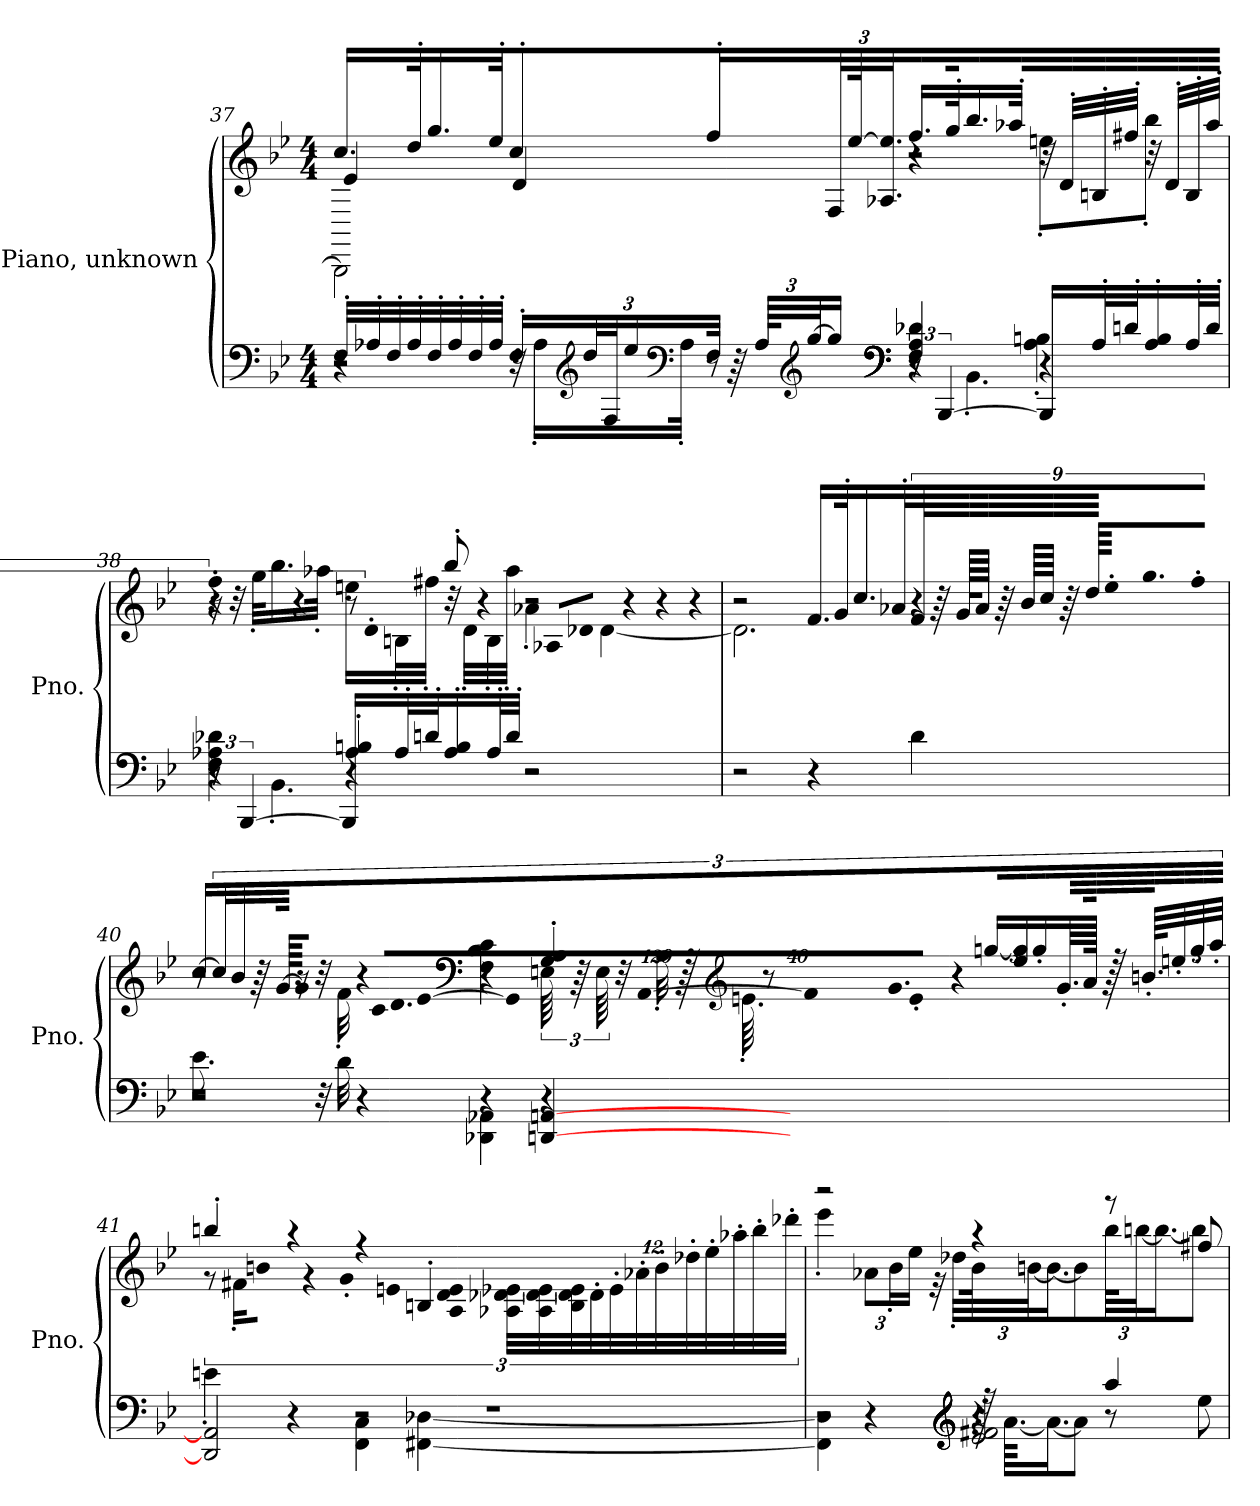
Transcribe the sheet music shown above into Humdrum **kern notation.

**kern	**kern
*part1	*part1
*staff2	*staff1
*I"Piano, unknown	*
*I'Pno.	*
!!LO:LB:g=z
*clefF4	*clefG2
*k[b-e-]	*k[b-e-]
*M4/4	*M4/4
=37	=37
*^	*^
*	*^	*	*^
*	*	*^	*	*	*
32F'/LLL	4r	2r	2r	16.cc/LL	2BBB-\]	4e-/
32A-X'/	.	.	.	.	.	.
32F'/	.	.	.	.	.	.
32A-'/	.	.	.	32dd'/K	.	.
32F'/	.	.	.	16.gg/	.	.
32A-'/	.	.	.	.	.	.
32F'/	.	.	.	.	.	.
32A-'/JJJ	.	.	.	32ee-'/JK	.	.
*Xbrackettup	*	*	*	*	*	*
24F'/LL	32r	.	.	8cc'/	.	4d/
.	16A-'\LL	.	.	.	.	.
*clefG2	*	*	*	*	*	*
48dd/L	.	.	.	.	.	.
48F/J	.	.	.	.	.	.
24ee-/	.	.	.	.	.	.
*clefF4	*	*	*	*	*	*
.	32A-'\JJk	.	.	.	.	.
*brackettup	*	*	*	*	*	*
48F/JJk	8r	.	.	16ff'/L	.	.
96r	.	.	.	.	.	.
96A-/KLLL	.	.	.	.	.	.
*clefG2	*	*	*	*	*	*
[48gg/J	.	.	.	.	.	.
*	*	*	*	*Xbrackettup	*	*
16gg/JJ]	.	.	.	48F/L	.	.
.	.	.	.	[96ee-/K	.	.
.	.	.	.	48.A-X/ 48.ee-/]JJJ	.	.
*clefF4	*	*	*	*	*	*
12r	4r	4F/ 4A-/ 4d-X/	8r	16.ff/LL	4r	2r
[6BBB-/	.	.	.	.	.	.
.	.	.	.	32gg'/K	.	.
.	.	.	4.BB-'\	16.bb-/	.	.
.	.	.	.	32aa-X'/JJk	.	.
16BBB-/LL]	4A-\' 4Bn\'	4r	.	32r	8een'\L	.
.	.	.	.	32d'/LLL	.	.
32A-'/L	.	.	.	32Bn'/	.	.
32dn'/J	.	.	.	32ff#X'/JJJ	.	.
16A-/' 16B/'	.	.	.	32r	8bb-'\J	.
.	.	.	.	32d'/LLL	.	.
32A-'/L	.	.	.	32B'/	.	.
32d'/JJJ	.	.	.	32aa-'/JJJ	.	.
!!LO:LB:g=z	!!	!!
=38	=38	=38	=38	=38	=38	=38
*	*	*	*	*	*	*brackettup
!	!	!	!	!	!	!LO:N:vis=8
4r	4F\ 4A-X\ 4d-X\	12r	8r	4r	16r	960%137ff'/
.	.	.	.	.	32r	.
.	.	[6BBB-/	.	.	.	.
.	.	.	.	.	32gg'\KLL	.
.	.	.	4.BB-'\	.	16.bb-\	.
!	!	!	!	!	!	!LO:N:vis=8
.	.	.	.	.	.	960%137r
.	.	.	.	.	32aa-X'\JJk	.
4A-/' 4Bn/'	4r	16BBB-/LL]	.	8r	16een\LL	.
.	.	.	.	.	.	1920ryy
!	!	!	!	!	!	!LO:N:vis=8
.	.	.	.	.	.	960%137d'/
.	.	32A-'/L	.	.	32Bn'\L	.
.	.	32dn'/J	.	.	32ff#X'\JJJ	.
.	.	16A-/' 16B/'	.	8bb-'/	32r	.
.	.	.	.	.	32d'\LLL	.
!	!	!	!	!	!	!LO:N:vis=8
.	.	.	.	.	.	960%137r
.	.	32A-'/L	.	.	32B'\	.
.	.	32d'/JJJ	.	.	32aa-'\JJJ	.
2r	2r	2r	2r	2r	4a-X'\	.
!	!	!	!	!	!	!LO:N:vis=8
.	.	.	.	.	.	960%137A-X/L
!	!	!	!	!	!	!LO:N:vis=32
.	.	.	.	.	.	640%23d-X/Jkk
!	!	!	!	!	!	!LO:N:vis=32
.	.	.	.	.	[4d-\	640%23r
!	!	!	!	!	!	!LO:N:vis=16
.	.	.	.	.	.	1920%137r
!	!	!	!	!	!	!LO:N:vis=8
.	.	.	.	.	.	960%137r
*v	*v	*v	*v	*	*	*
!!LO:PB:g=z	!!	!!
=39	=39	=39	=39
2r	1r	2.d-\]	2r
4r	.	.	16.f/LL
.	.	.	32g'/K
.	.	.	16.cc/
.	.	.	32a-X'/L
4d\	.	4r	96f/JJJk
.	.	.	96r
.	.	.	96g/LLLL
.	.	.	96a-/JJJJ
.	.	.	96r
.	.	.	96b-/LLLL
.	.	.	96cc/JJJJ
.	.	.	96r
.	.	.	96dd/KLLL
.	.	.	32ee-'/J
.	.	.	16.gg/
.	.	.	32ff'/JJk
!!LO:LB:g=z	!!	!!
=40	=40	=40	=40
*^	*	*	*
*	*^	*	*	*
1r	8.e-\	2r	[16cc/LL	8r	2r
.	.	.	48cc/L]	.	.
.	.	.	48b-/JJJ	.	.
.	.	.	96r	.	.
.	.	.	[96g/KKKL	.	.
.	.	.	8g/J]	16r	.
.	32r	.	.	32r	.
.	32d\	.	.	32f'\	.
*	*	*	*Xbrackettup	*	*
!	!	!	!LO:N:vis=32	!	!
.	4r	.	640%23c/LLL	4r	.
!	!	!	!LO:N:vis=32.	!	!
.	.	.	1920%103d/	.	.
!	!	!	!LO:N:vis=64	!	!
.	.	.	[960%17e-/L	.	.
!	!	!	!LO:N:vis=64	!	!
.	.	.	960%17e-/]	.	.
!	!	!	!LO:N:vis=64	!	!
.	.	.	[960%17f/	.	.
!	!	!	!LO:N:vis=64	!	!
.	.	.	960%17f/J]	.	.
.	.	.	1920ryy	.	.
!	!	!	!LO:N:vis=32.	!	!
.	.	.	1920%103g/	.	.
!	!	!	!LO:N:vis=32	!	!
.	.	.	640%23e-'/JJJ	.	.
*	*	*	*clefF4	*	*
.	4DD-X\ 4AA-X\	4r	.	4F\ 4B-\ 4c\	4r
.	.	.	4r	.	.
*	*	*	*	*brackettup	*
.	4r	[4DDn/ [4AAn/	.	96En\	4G/' 4A/'
*	*	*	*Xbrackettup	*	*
.	.	.	[24Bn/LL	.	.
.	.	.	.	96r	.
.	.	.	.	96E\	.
.	.	.	.	32r	.
.	.	.	24G/ 24B/]	.	.
.	.	.	.	32A'\	.
.	.	.	24B'/	.	.
.	.	.	.	128r	.
*	*	*	*clefG2	*	*
.	.	.	.	64.en'\	.
.	.	.	.	8r	.
.	.	.	64.g'/LL	.	.
.	.	.	128a/JJJJk	.	.
.	.	.	128r	.	.
.	.	.	64.bn'/KLLL	.	.
.	.	.	48een'/	.	.
.	.	.	48gg'/	.	.
.	.	.	48aa'/JJJ	.	.
1920ryy	1920ryy	1920ryy	.	1920ryy	1920ryy
*	*	*	*	*v	*v
!!LO:LB:g=z
=41	=41	=41	=41	=41
*	*	*	*	*brackettup
1r	4en'\	2DD/] 2AA/]	4bbn'/	12r
.	.	.	.	24f#X'\LL
.	.	.	.	16bn\JJ
.	.	.	.	32r
.	.	.	.	32g'\
.	4r	.	4r	4en\
.	4FF\ 4C\	2r	4r	4A\ 4d\ 4e\
*	*	*	*	*Xbrackettup
.	[4FF#X\ [4D-X\	.	4Bn'/	48A-X\ [48d-X\ [48e-X\LLL
.	.	.	.	48A-\ 48d-\_ 48e-\_
.	.	.	.	48B\ 48d-\] 48e-\]
.	.	.	.	48d-'\
.	.	.	.	48e-'\
.	.	.	.	48a-X'\
.	.	.	.	48b'\
.	.	.	.	48dd-X'\
.	.	.	.	48ee-'\
.	.	.	.	48aa-X'\
.	.	.	.	48bb'\
.	.	.	.	48ddd-X'\JJJ
!!LO:LB:g=z	!!
=42	=42	=42	=42	=42
2r	4FF#\] 4D-\]	2r	2r	4eee-'\
.	4r	.	.	12a-X\L
.	.	.	.	24b-'\L
.	.	.	.	16ee-\JJ
.	.	.	.	32r
.	.	.	.	32dd-X'\LLL
*clefG2	*	*	*	*
4r	128r	2e-/ 2f#X/	4r	96b-\K
.	[64.a\KKLL	.	.	.
.	.	.	.	[48bn\J
.	16.a\J_	.	.	16.b\J_
.	8a\J]	.	.	8b\]
4aa/	8r	.	8r	96bb-\KLL
.	.	.	.	[48bbn\J
.	.	.	.	16.bb\J_
.	8ee-\	.	8ff#X/	8bb\J]
*v	*v	*v	*	*
*	*v	*v
=	=
*-	*-
